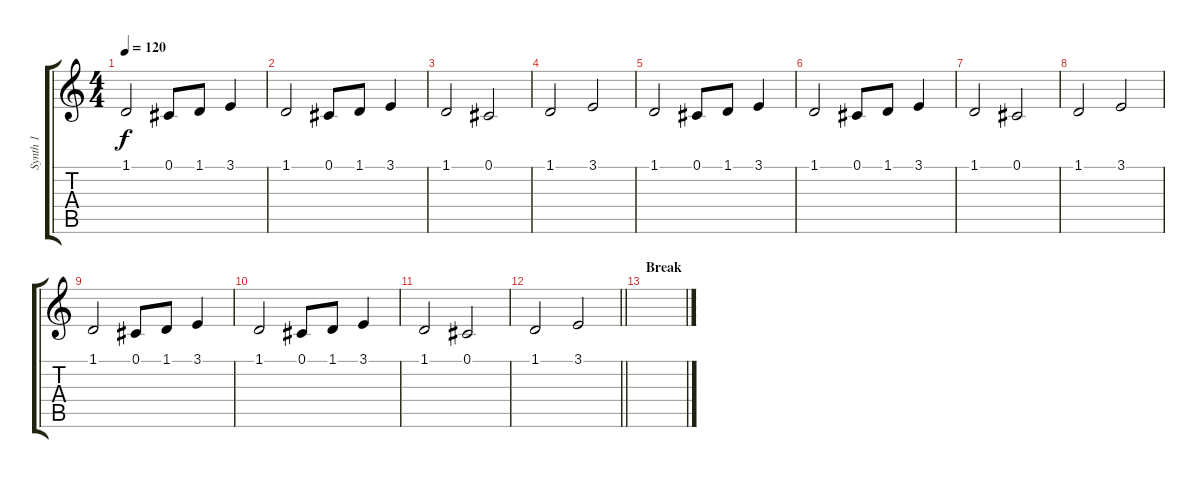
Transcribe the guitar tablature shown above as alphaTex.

\track ("Synth 1" "Synth 1") {instrument lead1square}
\staff {score tabs}
\tuning (Db4 Ab3 E3 B2 Gb2 B1) {hide}
\ts (4 4)
\tempo 120
\clef g2
\ks c
1.1.2{dy f} 0.1.8 1.1.8 3.1.4 |
1.1.2 0.1.8 1.1.8 3.1.4 |
1.1.2 0.1.2 |
1.1.2 3.1.2 |
1.1.2 0.1.8 1.1.8 3.1.4 |
1.1.2 0.1.8 1.1.8 3.1.4 |
1.1.2 0.1.2 |
1.1.2 3.1.2 |
1.1.2 0.1.8 1.1.8 3.1.4 |
1.1.2 0.1.8 1.1.8 3.1.4 |
1.1.2 0.1.2 |
\barLineRight lightlight
1.1.2 3.1.2 |
\section ("" "Break")
